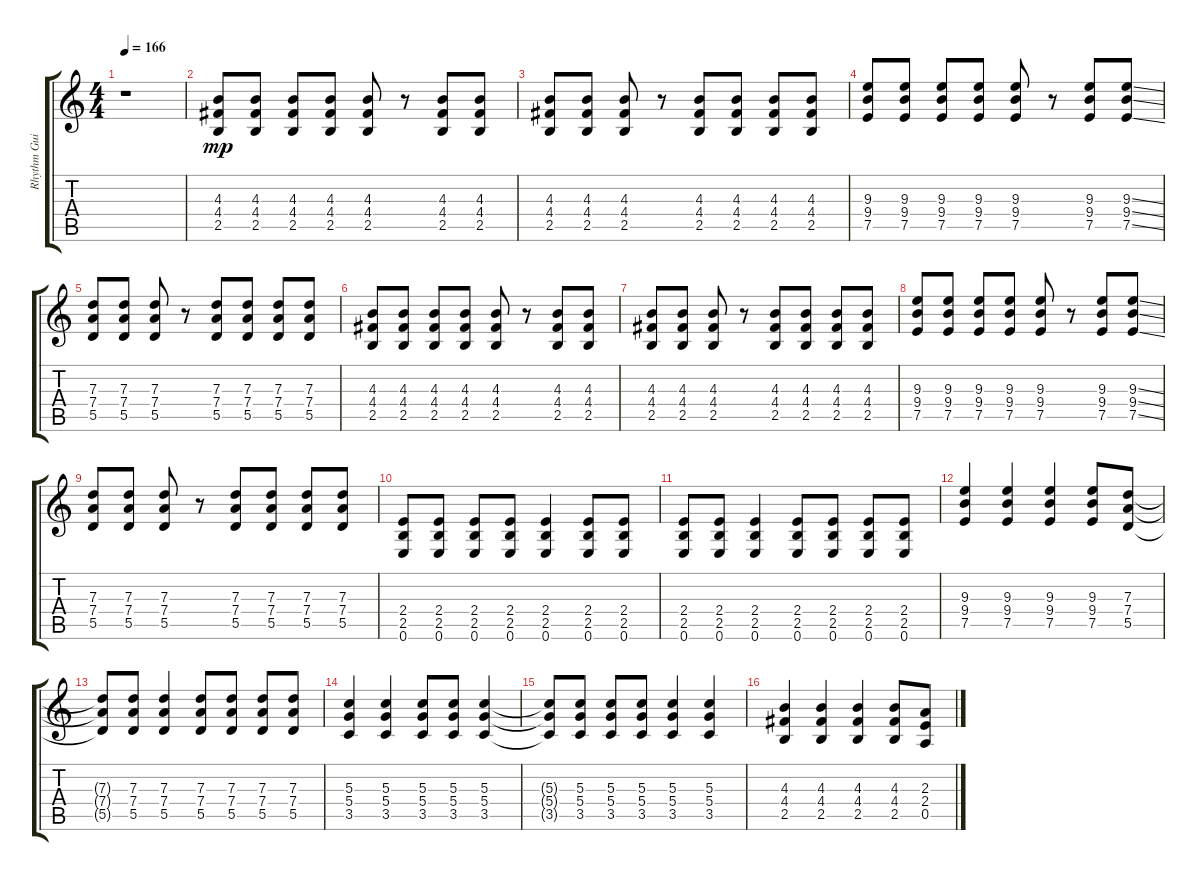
\track ("Rhythm Guitar II" "Rhythm Gui") {instrument distortionguitar}
\staff {score tabs}
\tuning (E4 B3 G3 D3 A2 E2) {hide}
\ts (4 4)
\tempo 166
\clef g2
\ks c
r.1{dy f} |
(4.3 4.4 2.5).8{dy mp} (4.3 4.4 2.5).8 (4.3 4.4 2.5).8 (4.3 4.4 2.5).8 (4.3 4.4 2.5).8 r.8 (4.3 4.4 2.5).8 (4.3 4.4 2.5).8 |
(4.3 4.4 2.5).8 (4.3 4.4 2.5).8 (4.3 4.4 2.5).8 r.8 (4.3 4.4 2.5).8 (4.3 4.4 2.5).8 (4.3 4.4 2.5).8 (4.3 4.4 2.5).8 |
(9.3 9.4 7.5).8 (9.3 9.4 7.5).8 (9.3 9.4 7.5).8 (9.3 9.4 7.5).8 (9.3 9.4 7.5).8 r.8 (9.3 9.4 7.5).8 (9.3{ss} 9.4{ss} 7.5{ss}).8 |
(7.3 7.4 5.5).8 (7.3 7.4 5.5).8 (7.3 7.4 5.5).8 r.8 (7.3 7.4 5.5).8 (7.3 7.4 5.5).8 (7.3 7.4 5.5).8 (7.3 7.4 5.5).8 |
(4.3 4.4 2.5).8 (4.3 4.4 2.5).8 (4.3 4.4 2.5).8 (4.3 4.4 2.5).8 (4.3 4.4 2.5).8 r.8 (4.3 4.4 2.5).8 (4.3 4.4 2.5).8 |
(4.3 4.4 2.5).8 (4.3 4.4 2.5).8 (4.3 4.4 2.5).8 r.8 (4.3 4.4 2.5).8 (4.3 4.4 2.5).8 (4.3 4.4 2.5).8 (4.3 4.4 2.5).8 |
(9.3 9.4 7.5).8 (9.3 9.4 7.5).8 (9.3 9.4 7.5).8 (9.3 9.4 7.5).8 (9.3 9.4 7.5).8 r.8 (9.3 9.4 7.5).8 (9.3{ss} 9.4{ss} 7.5{ss}).8 |
(7.3 7.4 5.5).8 (7.3 7.4 5.5).8 (7.3 7.4 5.5).8 r.8 (7.3 7.4 5.5).8 (7.3 7.4 5.5).8 (7.3 7.4 5.5).8 (7.3 7.4 5.5).8 |
(2.4 2.5 0.6).8 (2.4 2.5 0.6).8 (2.4 2.5 0.6).8 (2.4 2.5 0.6).8 (2.4 2.5 0.6).4 (2.4 2.5 0.6).8 (2.4 2.5 0.6).8 |
(2.4 2.5 0.6).8 (2.4 2.5 0.6).8 (2.4 2.5 0.6).4 (2.4 2.5 0.6).8 (2.4 2.5 0.6).8 (2.4 2.5 0.6).8 (2.4 2.5 0.6).8 |
(9.3 9.4 7.5).4 (9.3 9.4 7.5).4 (9.3 9.4 7.5).4 (9.3 9.4 7.5).8 (7.3 7.4 5.5).8 |
(7.3{t} 7.4{t} 5.5{t}).8 (7.3 7.4 5.5).8 (7.3 7.4 5.5).4 (7.3 7.4 5.5).8 (7.3 7.4 5.5).8 (7.3 7.4 5.5).8 (7.3 7.4 5.5).8 |
(5.3 5.4 3.5).4 (5.3 5.4 3.5).4 (5.3 5.4 3.5).8 (5.3 5.4 3.5).8 (5.3 5.4 3.5).4 |
(5.3{t} 5.4{t} 3.5{t}).8 (5.3 5.4 3.5).8 (5.3 5.4 3.5).8 (5.3 5.4 3.5).8 (5.3 5.4 3.5).4 (5.3 5.4 3.5).4 |
(4.3 4.4 2.5).4 (4.3 4.4 2.5).4 (4.3 4.4 2.5).4 (4.3 4.4 2.5).8 (2.3 2.4 0.5).8
